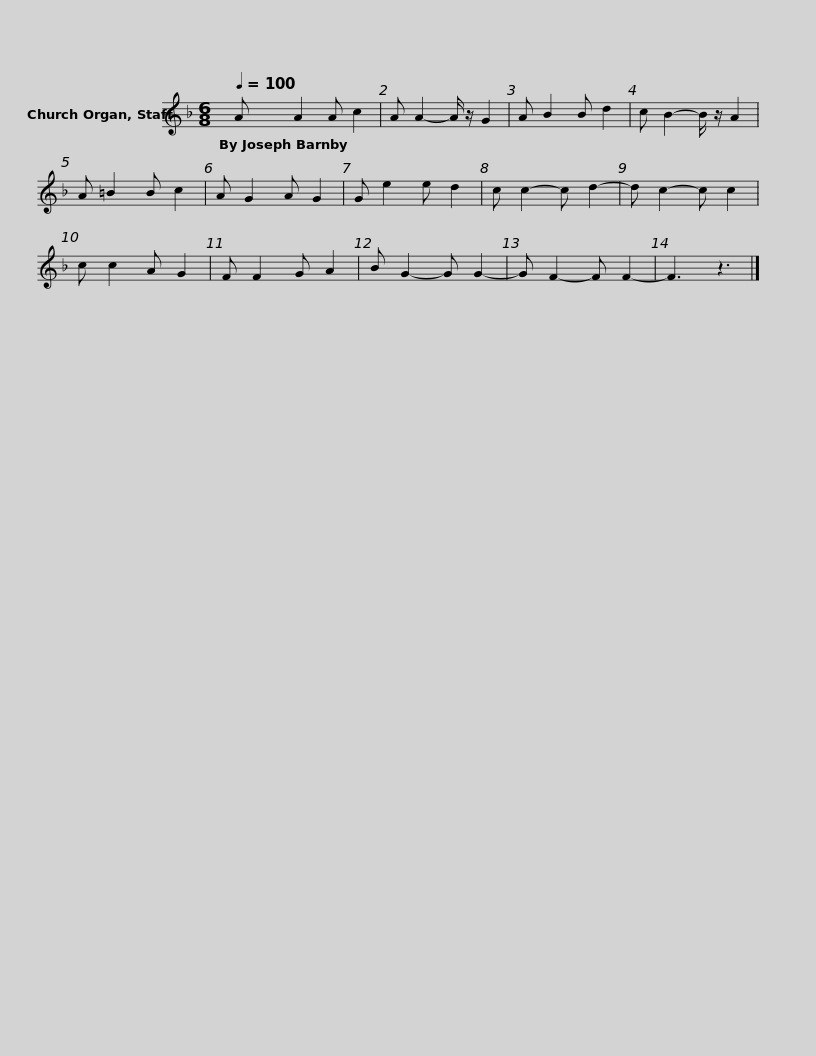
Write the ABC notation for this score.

X:1
L:1/8
Q:1/4=100
M:6/8
I:linebreak $
K:F
V:1 treble
V:1
 A A2 A c2 | A A2- A/ z/ G2 | A B2 B d2 | c B2- B/ z/ A2 | A =B2 B c2 | %5
 A G2 A G2 | G e2 e d2 | c c2- c d2- | d c2- c c2 |$ c c2 A G2 | %10
 F F2 G A2 | B G2- G G2- | G F2- F F2- | F3 z3 |] %14
